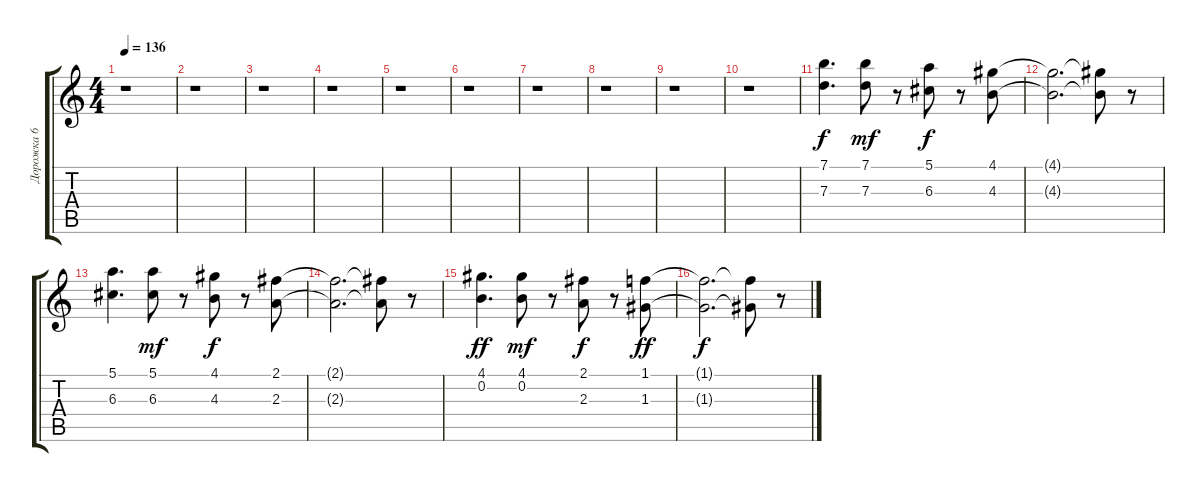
\track ("Дорожка 6" "Дорожка 6") {instrument acousticguitarnylon}
\staff {score tabs}
\tuning (E4 B3 G3 D3 A2 E2) {hide}
\ts (4 4)
\tempo 136
\clef g2
\ks c
r.1{dy f} |
r.1 |
r.1 |
r.1 |
r.1 |
r.1 |
r.1 |
r.1 |
r.1 |
r.1 |
(7.1 7.3).4{d} (7.1 7.3).8{dy mf} r.8 (5.1 6.3).8{dy f} r.8 (4.1 4.3).8 |
(4.1{t} 4.3{t}).2{d} (4.1{t} 4.3{t}).8 r.8 |
(5.1 6.3).4{d} (5.1 6.3).8{dy mf} r.8 (4.1 4.3).8{dy f} r.8 (2.1 2.3).8 |
(2.1{t} 2.3{t}).2{d} (2.1{t} 2.3{t}).8 r.8 |
(4.1 0.2).4{d dy ff} (4.1 0.2).8{dy mf} r.8 (2.1 2.3).8{dy f} r.8 (1.1 1.3).8{dy ff} |
(1.1{t} 1.3{t}).2{d dy f} (1.1{t} 1.3{t}).8 r.8
